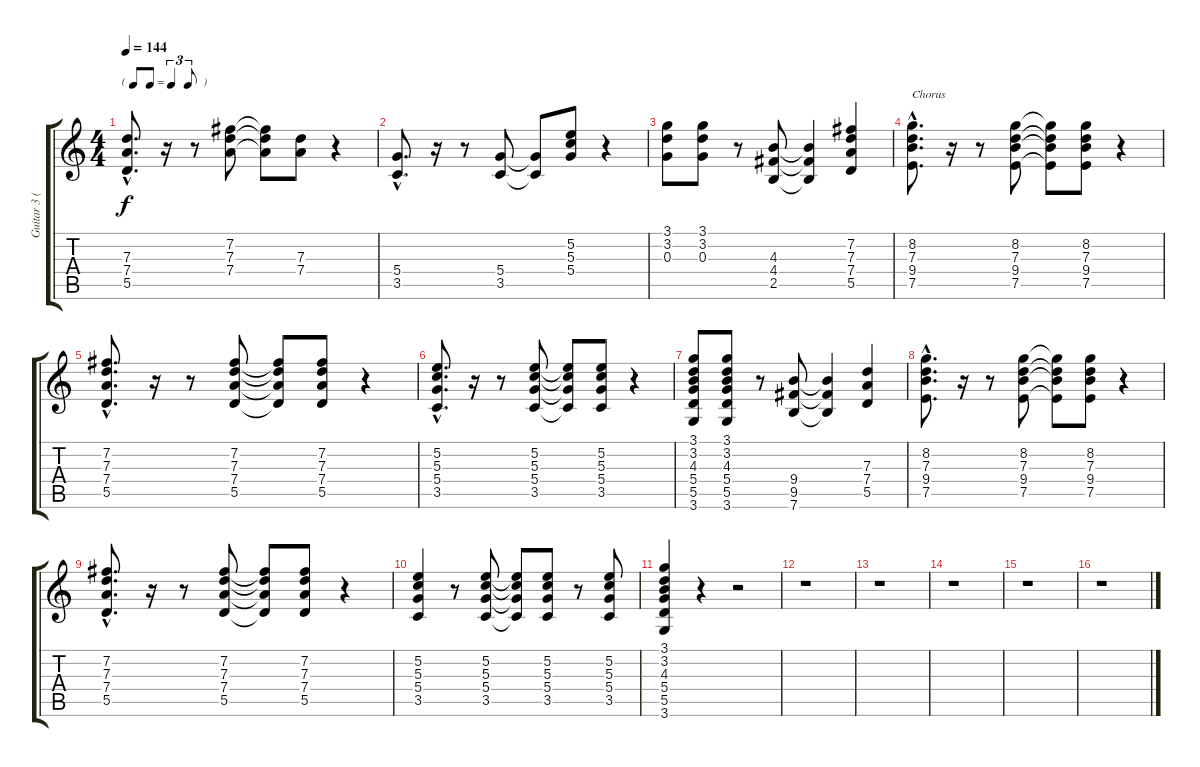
\track ("Guitar 3 (acoustic)" "Guitar 3 (") {instrument acousticguitarsteel}
\staff {score tabs}
\tuning (E4 B3 G3 D3 A2 E2) {hide}
\ts (4 4)
\tf triplet8th
\tempo 144
\clef g2
\ks c
(7.3{hac} 7.4{hac} 5.5{hac}).8{d dy f} r.16 r.8 (7.2 7.3 7.4).8 (7.2{t} 7.3{t} 7.4{t}).8 (7.3 7.4).8 r.4 |
(5.4{hac} 3.5{hac}).8{d} r.16 r.8 (5.4 3.5).8 (5.4{t} 3.5{t}).8 (5.2 5.3 5.4).8 r.4 |
(3.1 3.2 0.3).8 (3.1 3.2 0.3).8 r.8 (4.3 4.4 2.5).8 (4.3{t} 4.4{t} 2.5{t}).4 (7.2 7.3 7.4 5.5).4 |
(8.2{hac} 7.3{hac} 9.4{hac} 7.5{hac}).8{d txt "Chorus"} r.16 r.8 (8.2 7.3 9.4 7.5).8 (8.2{t} 7.3{t} 9.4{t} 7.5{t}).8 (8.2 7.3 9.4 7.5).8 r.4 |
(7.2{hac} 7.3{hac} 7.4{hac} 5.5{hac}).8{d} r.16 r.8 (7.2 7.3 7.4 5.5).8 (7.2{t} 7.3{t} 7.4{t} 5.5{t}).8 (7.2 7.3 7.4 5.5).8 r.4 |
(5.2{hac} 5.3{hac} 5.4{hac} 3.5{hac}).8{d} r.16 r.8 (5.2 5.3 5.4 3.5).8 (5.2{t} 5.3{t} 5.4{t} 3.5{t}).8 (5.2 5.3 5.4 3.5).8 r.4 |
(3.1 3.2 4.3 5.4 5.5 3.6).8 (3.1 3.2 4.3 5.4 5.5 3.6).8 r.8 (9.4 9.5 7.6).8 (9.4{t} 9.5{t} 7.6{t}).4 (7.3 7.4 5.5).4 |
(8.2{hac} 7.3{hac} 9.4{hac} 7.5{hac}).8{d} r.16 r.8 (8.2 7.3 9.4 7.5).8 (8.2{t} 7.3{t} 9.4{t} 7.5{t}).8 (8.2 7.3 9.4 7.5).8 r.4 |
(7.2{hac} 7.3{hac} 7.4{hac} 5.5{hac}).8{d} r.16 r.8 (7.2 7.3 7.4 5.5).8 (7.2{t} 7.3{t} 7.4{t} 5.5{t}).8 (7.2 7.3 7.4 5.5).8 r.4 |
(5.2 5.3 5.4 3.5).4 r.8 (5.2 5.3 5.4 3.5).8 (5.2{t} 5.3{t} 5.4{t} 3.5{t}).8 (5.2 5.3 5.4 3.5).8 r.8 (5.2 5.3 5.4 3.5).8 |
(3.1 3.2 4.3 5.4 5.5 3.6).4 r.4 r.2 |
r.1 |
r.1 |
r.1 |
r.1 |
r.1
